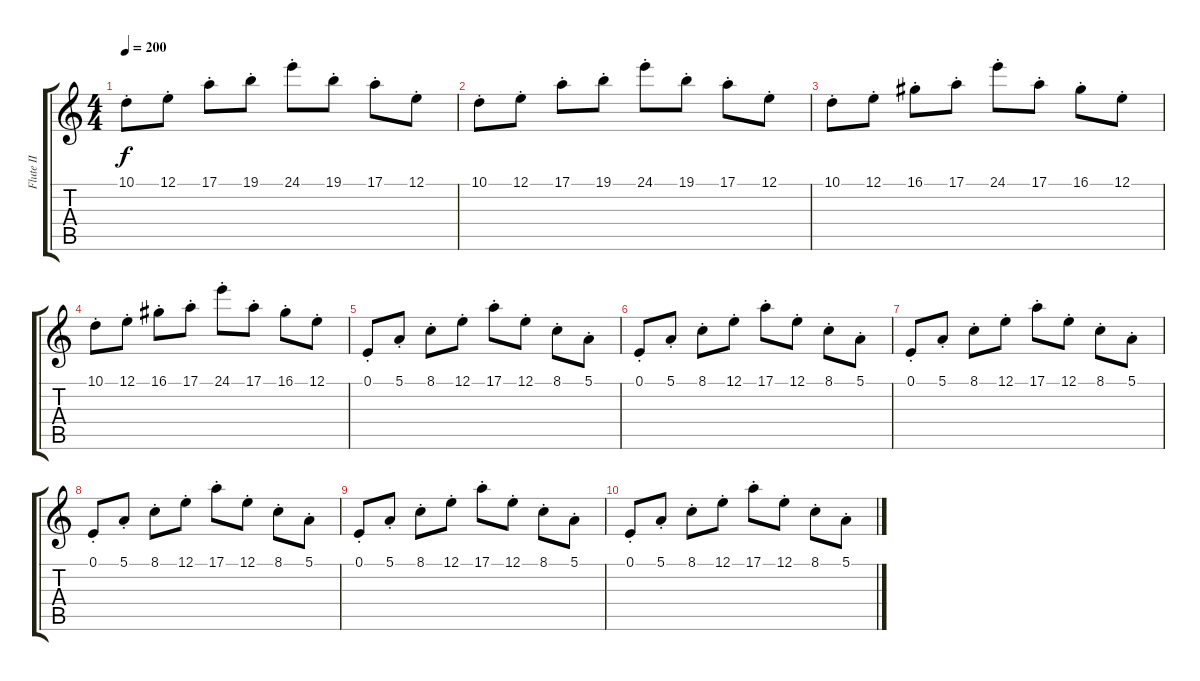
\track ("Flute II" "Flute II") {instrument flute}
\staff {score tabs}
\tuning (E4 B3 G3 D3 A2 E2) {hide}
\ts (4 4)
\tempo 200
\clef g2
\ks c
10.1{st}.8{dy f} 12.1{st}.8 17.1{st}.8 19.1{st}.8 24.1{st}.8 19.1{st}.8 17.1{st}.8 12.1{st}.8 |
10.1{st}.8 12.1{st}.8 17.1{st}.8 19.1{st}.8 24.1{st}.8 19.1{st}.8 17.1{st}.8 12.1{st}.8 |
10.1{st}.8 12.1{st}.8 16.1{st}.8 17.1{st}.8 24.1{st}.8 17.1{st}.8 16.1{st}.8 12.1{st}.8 |
10.1{st}.8 12.1{st}.8 16.1{st}.8 17.1{st}.8 24.1{st}.8 17.1{st}.8 16.1{st}.8 12.1{st}.8 |
0.1{st}.8 5.1{st}.8 8.1{st}.8 12.1{st}.8 17.1{st}.8 12.1{st}.8 8.1{st}.8 5.1{st}.8 |
0.1{st}.8 5.1{st}.8 8.1{st}.8 12.1{st}.8 17.1{st}.8 12.1{st}.8 8.1{st}.8 5.1{st}.8 |
0.1{st}.8 5.1{st}.8 8.1{st}.8 12.1{st}.8 17.1{st}.8 12.1{st}.8 8.1{st}.8 5.1{st}.8 |
0.1{st}.8 5.1{st}.8 8.1{st}.8 12.1{st}.8 17.1{st}.8 12.1{st}.8 8.1{st}.8 5.1{st}.8 |
0.1{st}.8 5.1{st}.8 8.1{st}.8 12.1{st}.8 17.1{st}.8 12.1{st}.8 8.1{st}.8 5.1{st}.8 |
0.1{st}.8 5.1{st}.8 8.1{st}.8 12.1{st}.8 17.1{st}.8 12.1{st}.8 8.1{st}.8 5.1{st}.8
